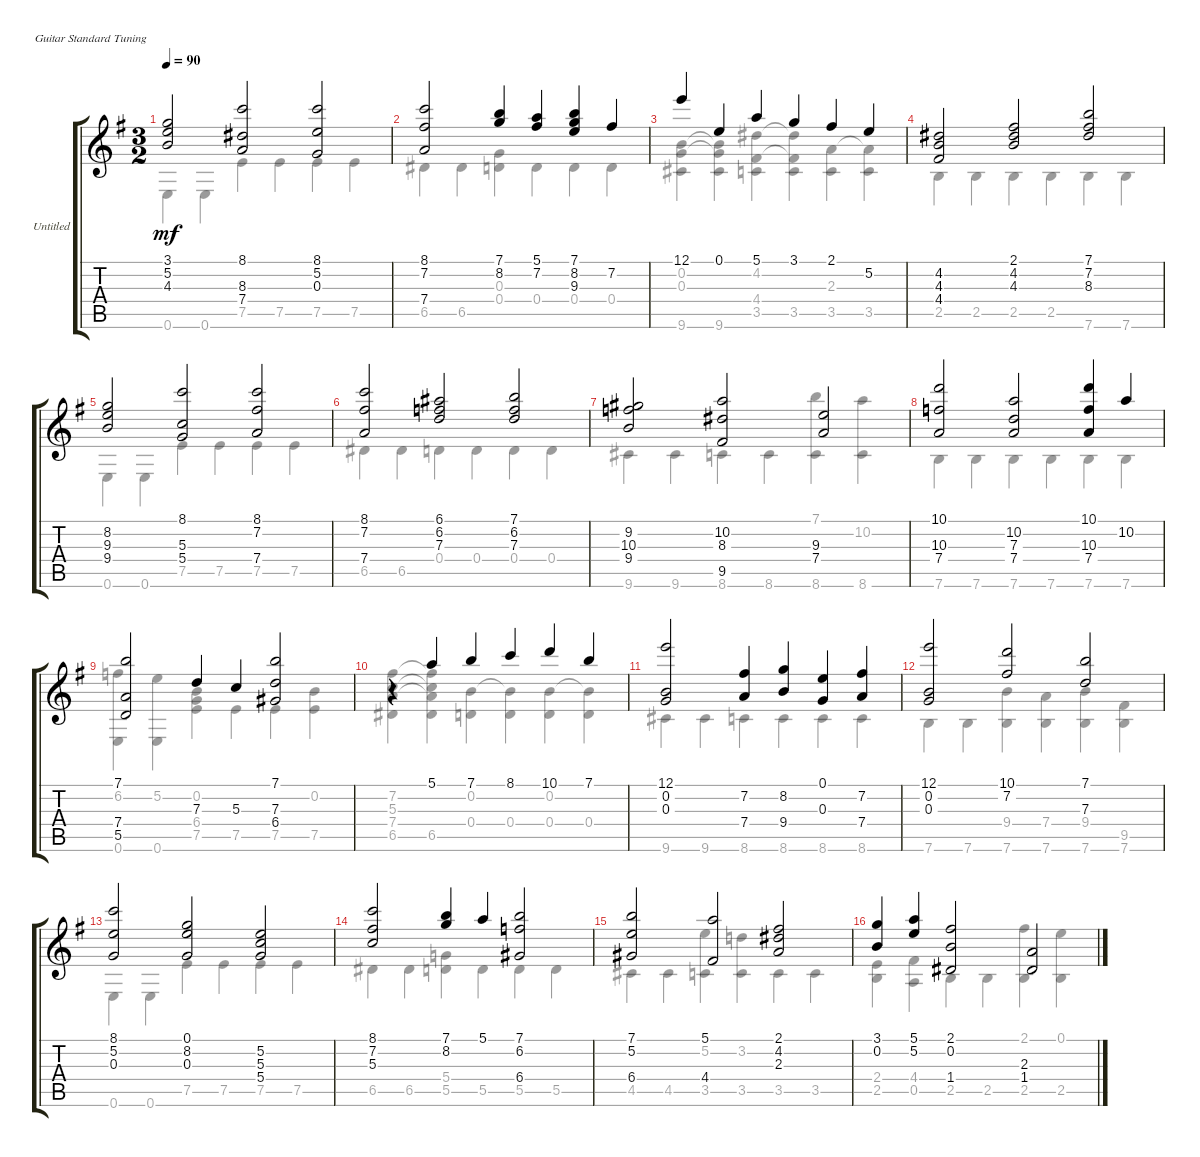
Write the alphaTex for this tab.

\bracketExtendMode groupsimilarinstruments
\firstSystemTrackNameOrientation horizontal
\otherSystemsTrackNameOrientation horizontal
\track ("Untitled" "Untitled") {instrument acousticguitarnylon}
\staff {score tabs}
\tuning (E4 B3 G3 D3 A2 E2)
\voice
\ts (3 2)
\tempo 90
\clef g2
\ks eminor
(3.1 5.2 4.3).2{dy mf} (8.1 8.3 7.4).2 (8.1 5.2 0.3).2 |
(8.1 7.2 7.4).2 (7.1 8.2).4 (5.1 7.2).4 (7.1 8.2 9.3).4 7.2.4 |
12.1.4 0.1.4 5.1.4 3.1.4 2.1.4 5.2.4 |
(4.2 4.3 4.4).2 (2.1 4.2 4.3).2 (7.1 7.2 8.3).2 |
(8.2 9.3 9.4).2 (8.1 5.3 5.4).2 (8.1 7.2 7.4).2 |
(8.1 7.2 7.4).2 (6.1 6.2 7.3).2 (7.1 6.2 7.3).2 |
(9.2 10.3 9.4).2 (10.2 8.3 9.5).2 (9.3 7.4).2 |
(10.1 10.3 7.4).2 (10.2 7.3 7.4).2 (10.1 10.3 7.4).4 10.2.4 |
(7.1 7.4 5.5).2 7.3.4 5.3.4 (7.1 7.3 6.4).2 |
r.4 5.1.4 7.1.4 8.1.4 10.1.4 7.1.4 |
(12.1 0.2 0.3).2 (7.2 7.4).4 (8.2 9.4).4 (0.1 0.3).4 (7.2 7.4).4 |
(12.1 0.2 0.3).2 (10.1 7.2).2 (7.1 7.3).2 |
(8.1 5.2 0.3).2 (8.2 0.1 0.3).2 (5.2 5.3 5.4).2 |
(8.1 7.2 5.3).2 (7.1 8.2).4 5.1.4 (7.1 6.2 6.4).2 |
(7.1 5.2 6.4).2 (5.1 4.4).2 (2.1 4.2 2.3).2 |
(3.1 0.2).4 (5.1 5.2).4 (2.1 0.2 1.4).2 (2.3 1.4).2
\voice
\clef g2
\ottava regular
\simile none
\ks eminor
0.6.4{dy mf} 0.6.4 7.5.4 7.5.4 7.5.4 7.5.4 |
6.5.4 6.5.4 (0.3 0.4).4 0.4.4 0.4.4 0.4.4 |
(0.2 0.3 9.6).4 (0.2{t} 0.3{t} 9.6).4 (4.2 4.4 3.5).4 (4.2{t} 4.4{t} 3.5).4 (2.3 3.5).4 (2.3{t} 3.5).4 |
2.5.4 2.5.4 2.5.4 2.5.4 7.6.4 7.6.4 |
0.6.4 0.6.4 7.5.4 7.5.4 7.5.4 7.5.4 |
6.5.4 6.5.4 0.4.4 0.4.4 0.4.4 0.4.4 |
9.6.4 9.6.4 8.6.4 8.6.4 (7.1 8.6).4 (10.2 8.6).4 |
7.6.4 7.6.4 7.6.4 7.6.4 7.6.4 7.6.4 |
(6.2 0.6).4 (5.2 0.6).4 (0.2 6.4 7.5).4 7.5.4 7.5.4 (0.2 7.5).4 |
(7.2 5.3 7.4 6.5).4 (7.2{t} 5.3{t} 7.4{t} 6.5).4 (0.2 0.4).4 (0.2{t} 0.4).4 (0.2 0.4).4 (0.2{t} 0.4).4 |
9.6.4 9.6.4 8.6.4 8.6.4 8.6.4 8.6.4 |
7.6.4 7.6.4 (9.4 7.6).4 (7.4 7.6).4 (9.4 7.6).4 (9.5 7.6).4 |
0.6.4 0.6.4 7.5.4 7.5.4 7.5.4 7.5.4 |
6.5.4 6.5.4 (5.4 5.5).4 5.5.4 5.5.4 5.5.4 |
4.5.4 4.5.4 (5.2 3.5).4 (3.2 3.5).4 3.5.4 3.5.4 |
(2.4 2.5).4 (4.4 0.5).4 2.5.4 2.5.4 (2.1 2.5).4 (0.1 2.5).4
